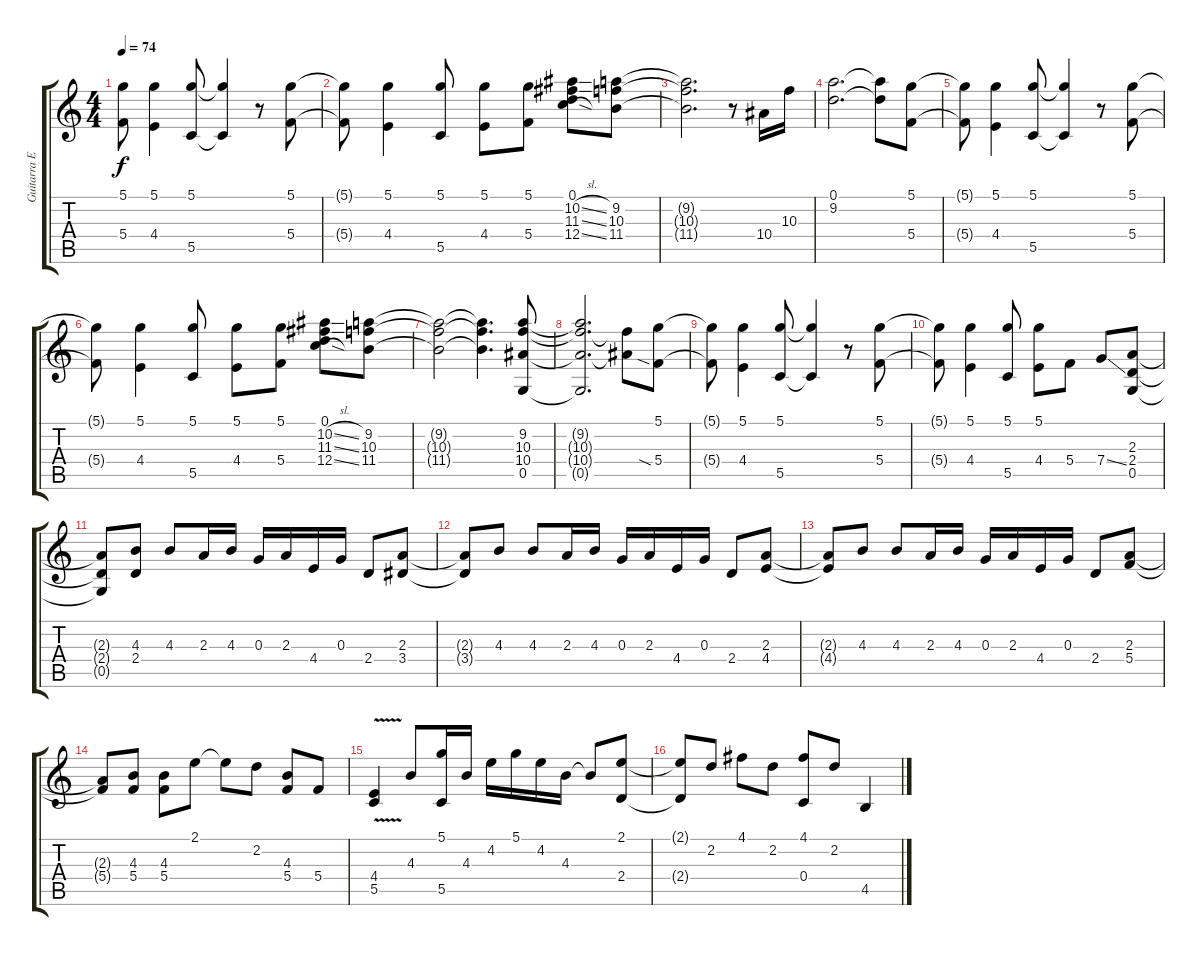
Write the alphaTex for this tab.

\track ("Guitarra Electrica" "Guitarra E") {instrument electricguitarjazz}
\staff {score tabs}
\tuning (D4 C4 G3 C3 G2 D2) {hide}
\ts (4 4)
\tempo 74
\clef g2
\ks c
(5.1{t} 5.4{t}).8{dy f} (5.1 4.4).4 (5.1 5.5).8 (5.1{t} 5.5{t}).4 r.8 (5.1 5.4).8 |
(5.1{t} 5.4{t}).8 (5.1 4.4).4 (5.1 5.5).8 (5.1 4.4).8 (5.1 5.4).8 (0.1 10.2{sl} 11.3{sl} 12.4{sl}).8 (9.2 10.3 11.4).8 |
(9.2{t} 10.3{t} 11.4{t}).2{d} r.8 10.4.16 10.3.16 |
(0.1 9.2).2{d} (0.1{t} 9.2{t}).8 (5.1 5.4).8 |
(5.1{t} 5.4{t}).8 (5.1 4.4).4 (5.1 5.5).8 (5.1{t} 5.5{t}).4 r.8 (5.1 5.4).8 |
(5.1{t} 5.4{t}).8 (5.1 4.4).4 (5.1 5.5).8 (5.1 4.4).8 (5.1 5.4).8 (0.1 10.2{sl} 11.3{sl} 12.4{sl}).8 (9.2 10.3 11.4).8 |
(9.2{t} 10.3{t} 11.4{t}).2 (9.2{t} 10.3{t} 11.4{t}).4{d} (9.2 10.3 10.4 0.5).8 |
(9.2{t} 10.3{t} 10.4{t} 0.5{t}).2{d} (10.3{t} 10.4{t}).8 (5.1 5.4{sia}).8 |
(5.1{t} 5.4{t}).8 (5.1 4.4).4 (5.1 5.5).8 (5.1{t} 5.5{t}).4 r.8 (5.1 5.4).8 |
(5.1{t} 5.4{t}).8 (5.1 4.4).4 (5.1 5.5).8 (5.1 4.4).8 5.4.8 7.4{ss}.8 (2.3 2.4 0.5).8 |
(2.3{t} 2.4{t} 0.5{t}).8 (4.3 2.4).8 4.3.8 2.3.16 4.3.16 0.3.16 2.3.16 4.4.16 0.3.16 2.4.8 (2.3 3.4).8 |
(2.3{t} 3.4{t}).8 4.3.8 4.3.8 2.3.16 4.3.16 0.3.16 2.3.16 4.4.16 0.3.16 2.4.8 (2.3 4.4).8 |
(2.3{t} 4.4{t}).8 4.3.8 4.3.8 2.3.16 4.3.16 0.3.16 2.3.16 4.4.16 0.3.16 2.4.8 (2.3 5.4).8 |
(2.3{t} 5.4{t}).8 (4.3 5.4).8 (4.3 5.4).8 2.1.8 2.1{t}.8 2.2.8 (4.3 5.4).8 5.4.8 |
(4.4{v} 5.5).4 4.3.8 (5.1 5.5).16 4.3.16 4.2.16 5.1.16 4.2.16 4.3.16 4.3{t}.8 (2.1 2.4).8 |
(2.1{t} 2.4{t}).8 2.2.8 4.1.8 2.2.8 (4.1 0.4).8 2.2.8 4.5.4
